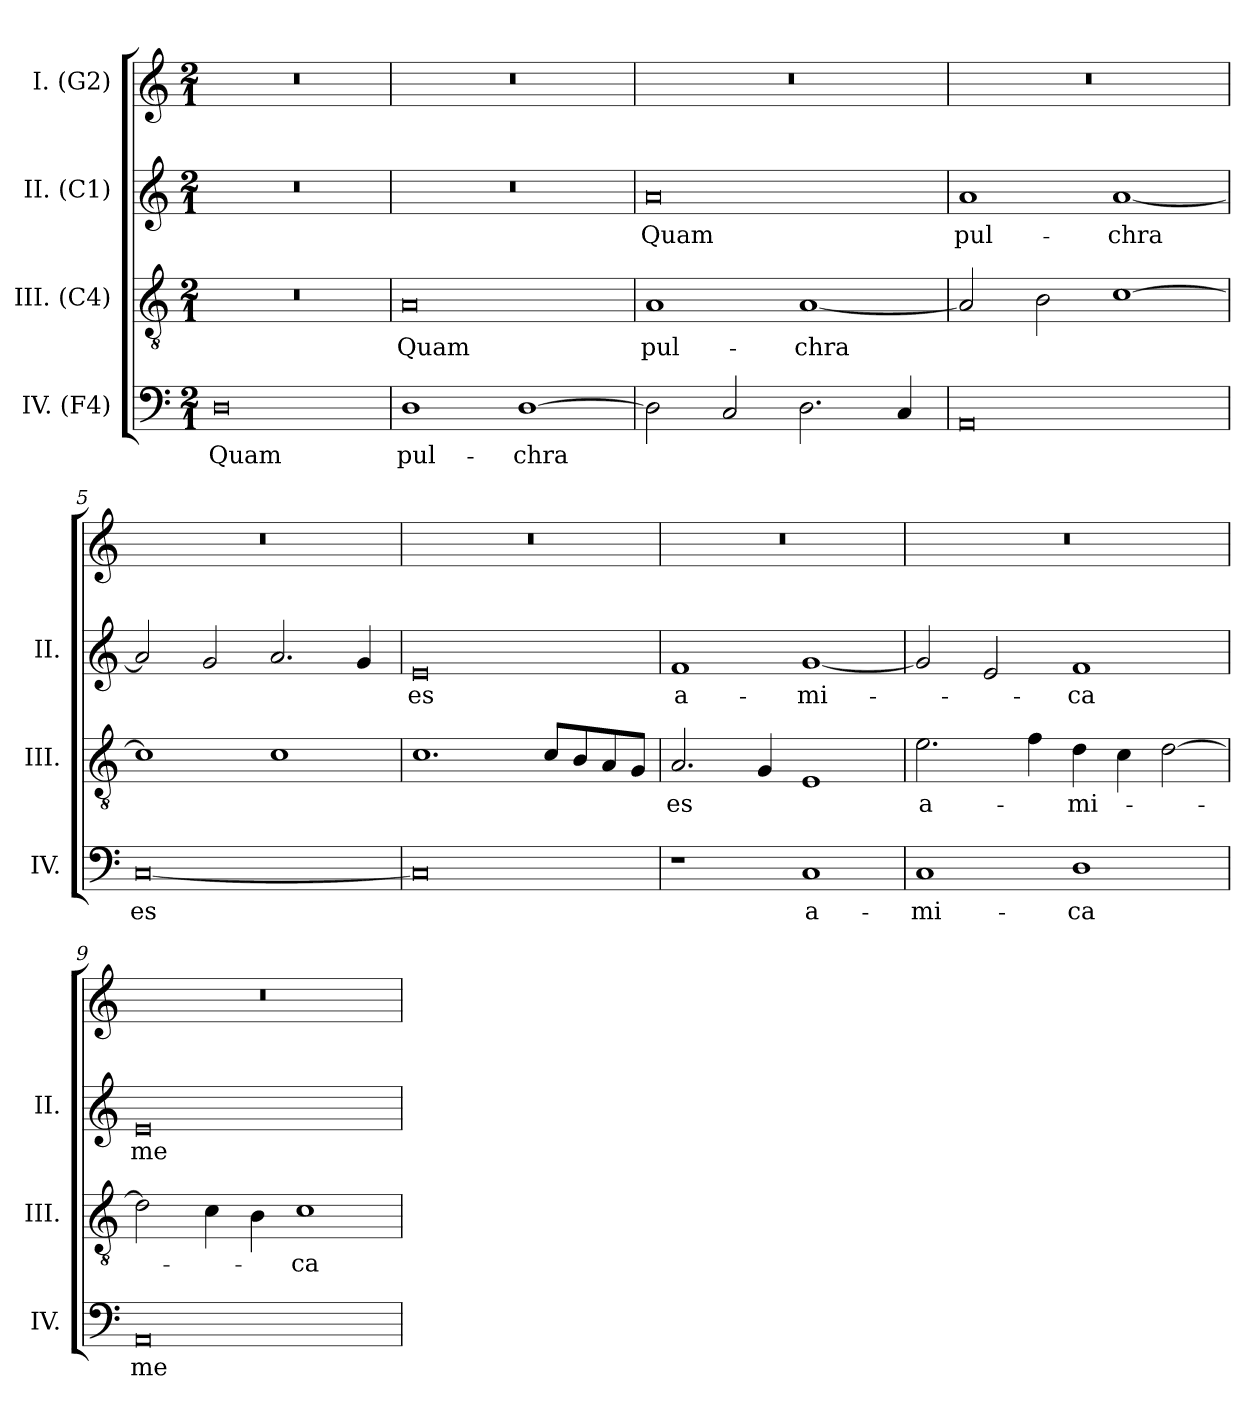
**kern	**text	**kern	**text	**kern	**text	**kern
*part4	*part4	*part3	*part3	*part2	*part2	*part1
*staff4	*staff4	*staff3	*staff3	*staff2	*staff2	*staff1
*I"IV. (F4)	*	*I"III. (C4)	*	*I"II. (C1)	*	*I"I. (G2)
*I'IV.	*	*I'III.	*	*I'II.	*	*
!!LO:PB:g=z
*clefF4	*	*clefGv2	*	*clefG2	*	*clefG2
*	*	*ITrd7c12	*	*ITrd7c12	*	*
*k[]	*	*k[]	*	*k[]	*	*k[]
*C:	*	*C:	*	*C:	*	*C:
*M2/1	*	*M2/1	*	*M2/1	*	*M2/1
=1	=1	=1	=1	=1	=1	=1
!	!LO:LY:b:color=#000000	!LO:N:vis=1	!	!LO:N:vis=1	!	!LO:N:vis=1
0Di	Quam	0r	.	0r	.	0r
=2	=2	=2	=2	=2	=2	=2
!	!LO:LY:b:color=#000000	!	!	!	!	!
!	!	!	!LO:LY:b:color=#000000	!LO:N:vis=1	!	!LO:N:vis=1
1Di	pul-	0AAi	Quam	0r	.	0r
!	!LO:LY:b:color=#000000	!	!	!	!	!
[1Di	-chra	.	.	.	.	.
=3	=3	=3	=3	=3	=3	=3
!	!	!	!LO:LY:b:color=#000000	!	!	!
!	!	!	!	!	!LO:LY:b:color=#000000	!LO:N:vis=1
2Di\]	.	1AAi	pul-	0Ai	Quam	0r
2Ci/	.	.	.	.	.	.
!	!	!	!LO:LY:b:color=#000000	!	!	!
2.Di\	.	[1AAi	-chra	.	.	.
4Ci/	.	.	.	.	.	.
=4	=4	=4	=4	=4	=4	=4
!	!	!	!	!	!LO:LY:b:color=#000000	!LO:N:vis=1
0AAi	.	2AAi/]	.	1Ai	pul-	0r
.	.	2BBi\	.	.	.	.
!	!	!	!	!	!LO:LY:b:color=#000000	!
.	.	[1Ci	.	[1Ai	-chra	.
=5	=5	=5	=5	=5	=5	=5
!	!LO:LY:b:color=#000000	!	!	!	!	!LO:N:vis=1
[0Ci	es	1Ci]	.	2Ai/]	.	0r
.	.	.	.	2Gi/	.	.
.	.	1Ci	.	2.Ai/	.	.
.	.	.	.	4Gi/	.	.
=6	=6	=6	=6	=6	=6	=6
!	!	!	!	!	!LO:LY:b:color=#000000	!LO:N:vis=1
0Ci]	.	1.Ci	.	0Ei	es	0r
.	.	8Ci/L	.	.	.	.
.	.	8BBi/	.	.	.	.
.	.	8AAi/	.	.	.	.
.	.	8GGi/J	.	.	.	.
!!LO:LB:g=z
=7	=7	=7	=7	=7	=7	=7
!	!	!	!LO:LY:b:color=#000000	!	!	!
!	!	!	!	!	!LO:LY:b:color=#000000	!LO:N:vis=1
1r	.	2.AAi/	es	1Fi	a-	0r
.	.	4GGi/	.	.	.	.
!	!LO:LY:b:color=#000000	!	!	!	!	!
!	!	!	!	!	!LO:LY:b:color=#000000	!
1Ci	a-	1EEi	.	[1Gi	-mi-	.
=8	=8	=8	=8	=8	=8	=8
!	!LO:LY:b:color=#000000	!	!	!	!	!
!	!	!	!LO:LY:b:color=#000000	!	!	!LO:N:vis=1
1Ci	-mi-	2.Ei\	a-	2Gi/]	.	0r
.	.	.	.	2Ei/	.	.
.	.	4Fi\	.	.	.	.
!	!LO:LY:b:color=#000000	!	!	!	!	!
!	!	!	!LO:LY:b:color=#000000	!	!	!
!	!	!	!	!	!LO:LY:b:color=#000000	!
1Di	-ca	4Di\	-mi-	1Fi	-ca	.
.	.	4Ci\	.	.	.	.
.	.	[2Di\	.	.	.	.
=9	=9	=9	=9	=9	=9	=9
!	!LO:LY:b:color=#000000	!	!	!	!	!
!	!	!	!	!	!LO:LY:b:color=#000000	!LO:N:vis=1
0AAi	me-	2Di\]	.	0Ei	me-	0r
.	.	4Ci\	.	.	.	.
.	.	4BBi\	.	.	.	.
!	!	!	!LO:LY:b:color=#000000	!	!	!
.	.	1Ci	-ca	.	.	.
=	=	=	=	=	=	=
*-	*-	*-	*-	*-	*-	*-
